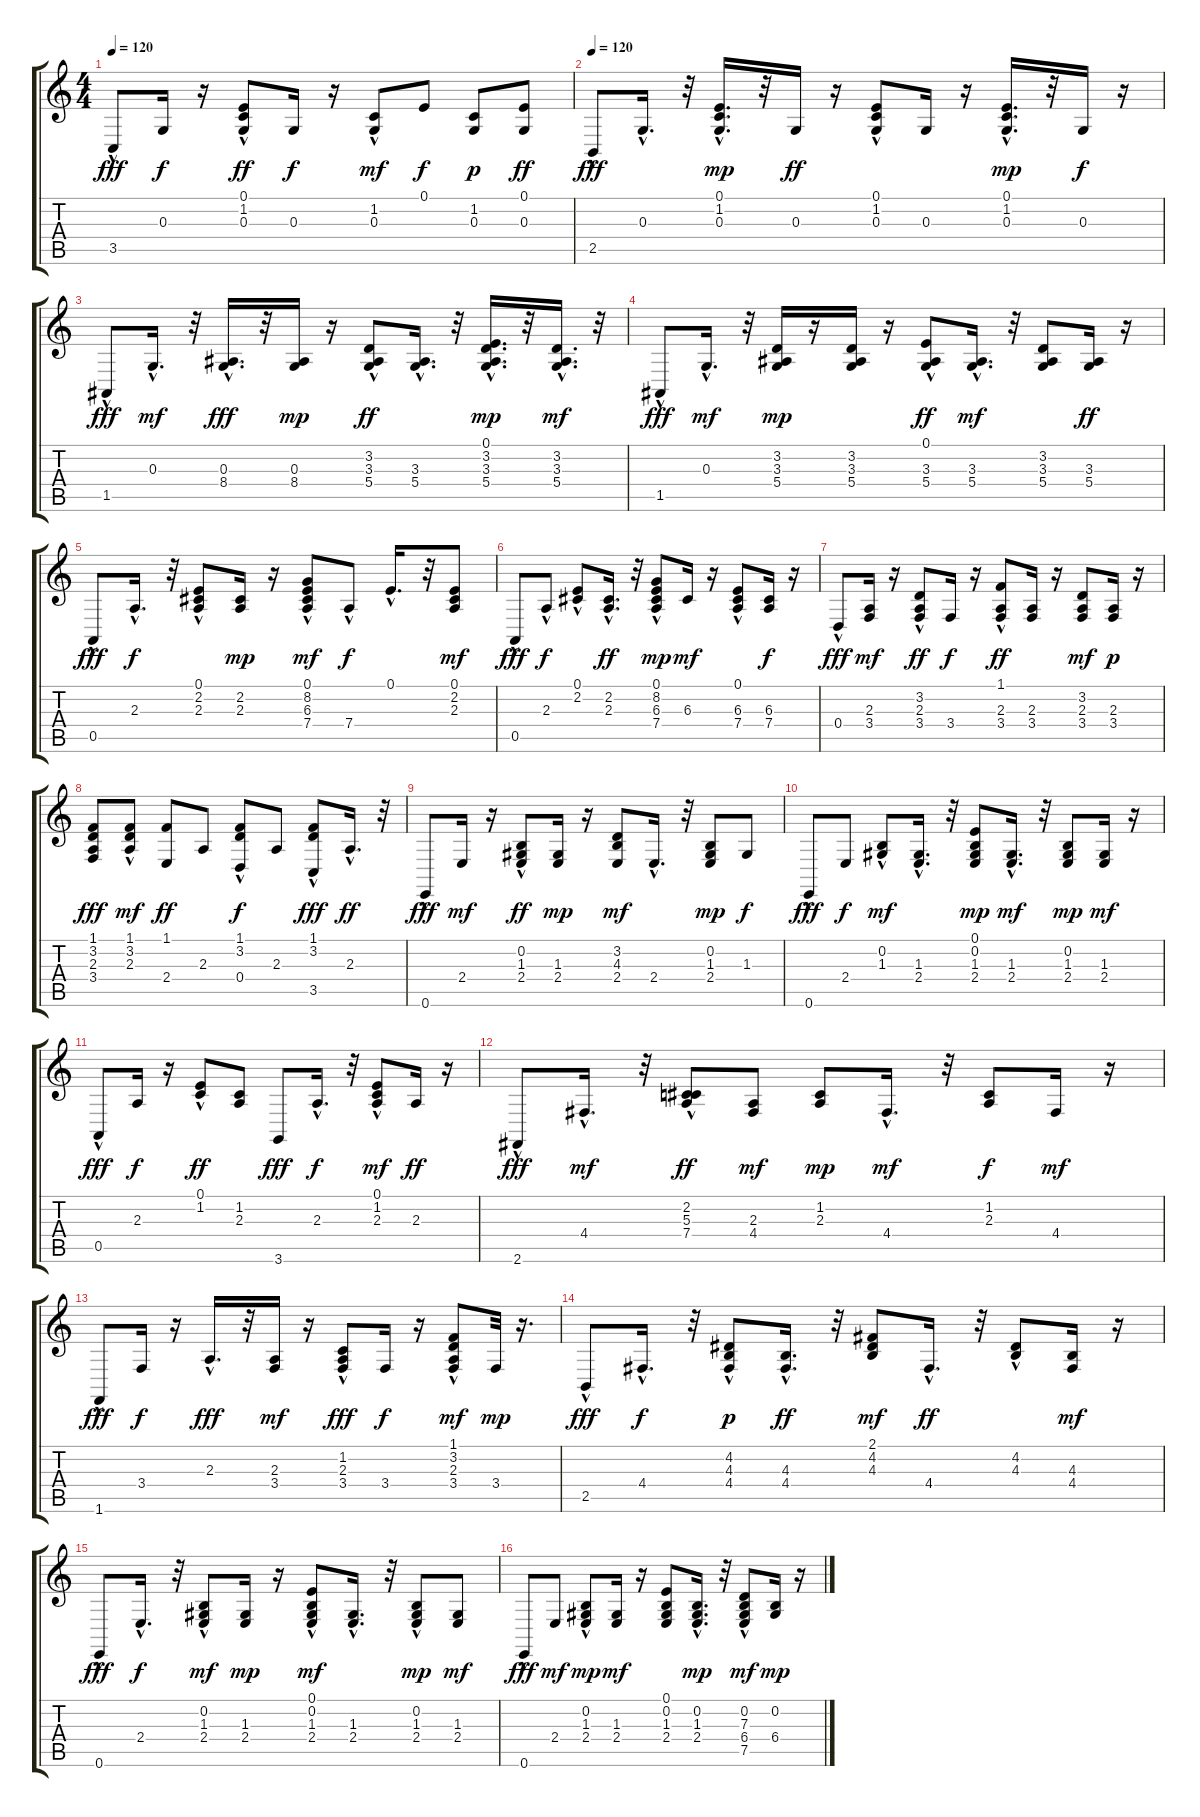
\track "" {instrument acousticgrandpiano}
\staff {score tabs}
\tuning (E4 B3 G3 D3 A2 E2) {hide}
\ts (4 4)
\tempo 120
\clef g2
\ks c
3.5{hac}.8{dy fff balance 4} 0.3.16{dy f balance 1} r.16 (0.1{hac} 1.2 0.3).8{dy ff} 0.3.16{dy f} r.16 (1.2 0.3{hac}).8{dy mf} 0.1.8{dy f} (1.2 0.3).8{dy p} (0.1 0.3).8{dy ff} |
\tempo 120
2.5{hac}.8{dy fff} 0.3{hac}.16{d balance 2} r.32 (0.1 1.2{hac} 0.3).16{d dy mp balance 3} r.32 0.3.16{dy ff} r.16 (0.1 1.2{hac} 0.3).8 0.3.16 r.16 (0.1{hac} 1.2 0.3).16{d dy mp} r.32 0.3.16{dy f balance 4} r.16 |
1.5{hac}.8{dy fff balance 4} 0.3{hac}.16{d dy mf} r.32 (0.3 8.4{hac}).16{d dy fff} r.32 (0.3 8.4).16{dy mp} r.16 (3.2{hac} 3.3 5.4).8{dy ff balance 5} (3.3 5.4{hac}).16{d} r.32 (0.1{hac} 3.2 3.3 5.4).16{d dy mp} r.32 (3.2 3.3{hac} 5.4).16{d dy mf balance 4} r.32 |
1.5{hac}.8{dy fff} 0.3{hac}.16{d dy mf} r.32 (3.2 3.3 5.4).16{dy mp} r.16 (3.2 3.3 5.4).16{balance 4} r.16 (0.1 3.3 5.4{hac}).8{dy ff} (3.3 5.4{hac}).16{d dy mf} r.32 (3.2 3.3 5.4).8 (3.3 5.4).16{dy ff} r.16 |
0.5{hac}.8{dy fff} 2.3{hac}.16{d dy f} r.32 (0.1{hac} 2.2 2.3).8 (2.2 2.3).16{dy mp} r.16 (0.1{hac} 8.2 6.3 7.4{hac}).8{dy mf} 7.4{hac}.8{dy f} 0.1{hac}.16{d balance 4} r.32 (0.1 2.2 2.3).8{dy mf} |
0.5{hac}.8{dy fff} 2.3{hac}.8{dy f} (0.1{hac} 2.2).8 (2.2 2.3{hac}).16{d dy ff} r.32 (0.1 8.2{hac} 6.3 7.4{hac}).8{dy mp} 6.3.16{dy mf} r.16 (0.1 6.3 7.4{hac}).8 (6.3 7.4).16{dy f} r.16 |
0.4{hac}.8{dy fff} (2.3 3.4).16{dy mf} r.16 (3.2{hac} 2.3{hac} 3.4).8{dy ff} 3.4.16{dy f} r.16 (1.1{hac} 2.3{hac} 3.4).8{dy ff} (2.3 3.4).16 r.16 (3.2 2.3 3.4).8{dy mf} (2.3 3.4).16{dy p} r.16 |
(1.1 3.2 2.3 3.4).8{dy fff} (1.1 3.2 2.3{hac}).8{dy mf} (1.1 2.4).8{dy ff} 2.3.8 (1.1 3.2{hac} 0.4).8{dy f} 2.3.8 (1.1 3.2{hac} 3.5).8{dy fff} 2.3{hac}.16{d dy ff} r.32 |
0.6{hac}.8{dy fff} 2.4.16{dy mf} r.16 (0.2{hac} 1.3 2.4).8{dy ff} (1.3 2.4).16{dy mp} r.16 (3.2 4.3 2.4).8{dy mf} 2.4{hac}.16{d} r.32 (0.2 1.3 2.4).8{dy mp} 1.3.8{dy f} |
0.6{hac}.8{dy fff} 2.4.8{dy f} (0.2{hac} 1.3).8{dy mf} (1.3 2.4{hac}).16{d} r.32 (0.1 0.2 1.3 2.4).8{dy mp} (1.3 2.4{hac}).16{d dy mf} r.32 (0.2 1.3 2.4).8{dy mp} (1.3 2.4).16{dy mf} r.16 |
0.5{hac}.8{dy fff} 2.3.16{dy f} r.16 (0.1 1.2{hac}).8{dy ff} (1.2 2.3).8 3.6.8{dy fff} 2.3{hac}.16{d dy f} r.32 (0.1 1.2{hac} 2.3).8{dy mf} 2.3.16{dy ff} r.16 |
2.6{hac}.8{dy fff} 4.4{hac}.16{d dy mf} r.32 (2.2 5.3 7.4{hac}).8{dy ff} (2.3 4.4).8{dy mf} (1.2 2.3).8{dy mp} 4.4{hac}.16{d dy mf} r.32 (1.2 2.3).8{dy f} 4.4.16{dy mf} r.16 |
1.6{hac}.8{dy fff} 3.4.16{dy f} r.16 2.3{hac}.16{d dy fff} r.32 (2.3 3.4).16{dy mf} r.16 (1.2{hac} 2.3{hac} 3.4).8{dy fff} 3.4.16{dy f} r.16 (1.1{hac} 3.2{hac} 2.3{hac} 3.4).8{dy mf} 3.4.32{dy mp} r.16{d} |
2.5{hac}.8{dy fff} 4.4{hac}.16{d dy f} r.32 (4.2{hac} 4.3{hac} 4.4).8{dy p} (4.3{hac} 4.4{hac}).16{d dy ff} r.32 (2.1 4.2 4.3).8{dy mf} 4.4{hac}.16{d dy ff} r.32 (4.2 4.3{hac}).8 (4.3 4.4).16{dy mf} r.16 |
0.6{hac}.8{dy fff} 2.4{hac}.16{d dy f} r.32 (0.2{hac} 1.3{hac} 2.4).8{dy mf} (1.3 2.4).16{dy mp} r.16 (0.1 0.2{hac} 1.3 2.4).8{dy mf} (1.3 2.4{hac}).16{d} r.32 (0.2{hac} 1.3 2.4).8{dy mp} (1.3 2.4).8{dy mf} |
0.6{hac}.8{dy fff} 2.4.8{dy mf} (0.2{hac} 1.3{hac} 2.4).8{dy mp} (1.3 2.4).16{dy mf} r.16 (0.1 0.2 1.3 2.4).8 (0.2 1.3 2.4{hac}).16{d dy mp} r.32 (0.2 7.3 6.4{hac} 7.5{hac}).8{dy mf} (0.2 6.4).16{dy mp} r.16
